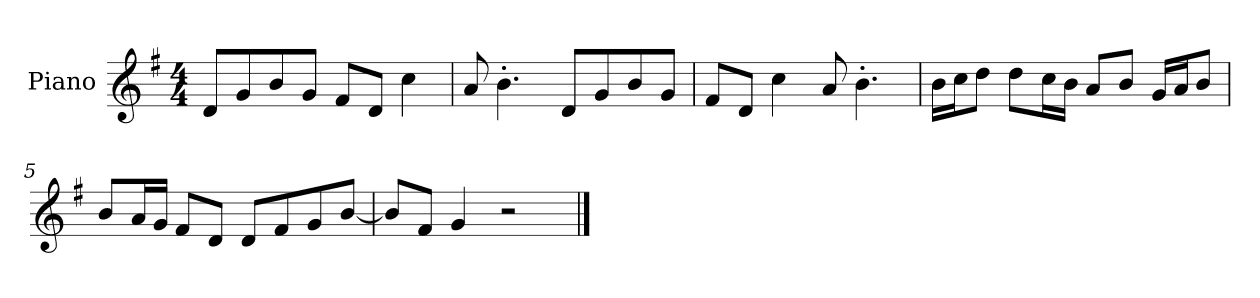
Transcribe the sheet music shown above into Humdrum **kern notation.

**kern
*part1
*staff1
*I"Piano
*I'P-no
*clefG2
*k[f#]
*M4/4
*MM90
=1
8d/L
8g/
8b/
8g/J
8f#/L
8d/J
4cc\
=2
8a/
4.b'\
8d/L
8g/
8b/
8g/J
=3
8f#/L
8d/J
4cc\
8a/
4.b'\
=4
16b\LL
16cc\J
8dd\J
8dd\L
16cc\L
16b\JJ
8a/L
8b/J
16g/LL
16a/J
8b/J
=5
8b/L
16a/L
16g/JJ
8f#/L
8d/J
8d/L
8f#/
8g/
[8b/J
!!LO:LB:g=z
=6
8b/L]
8f#/J
4g/
2r
==
*-
